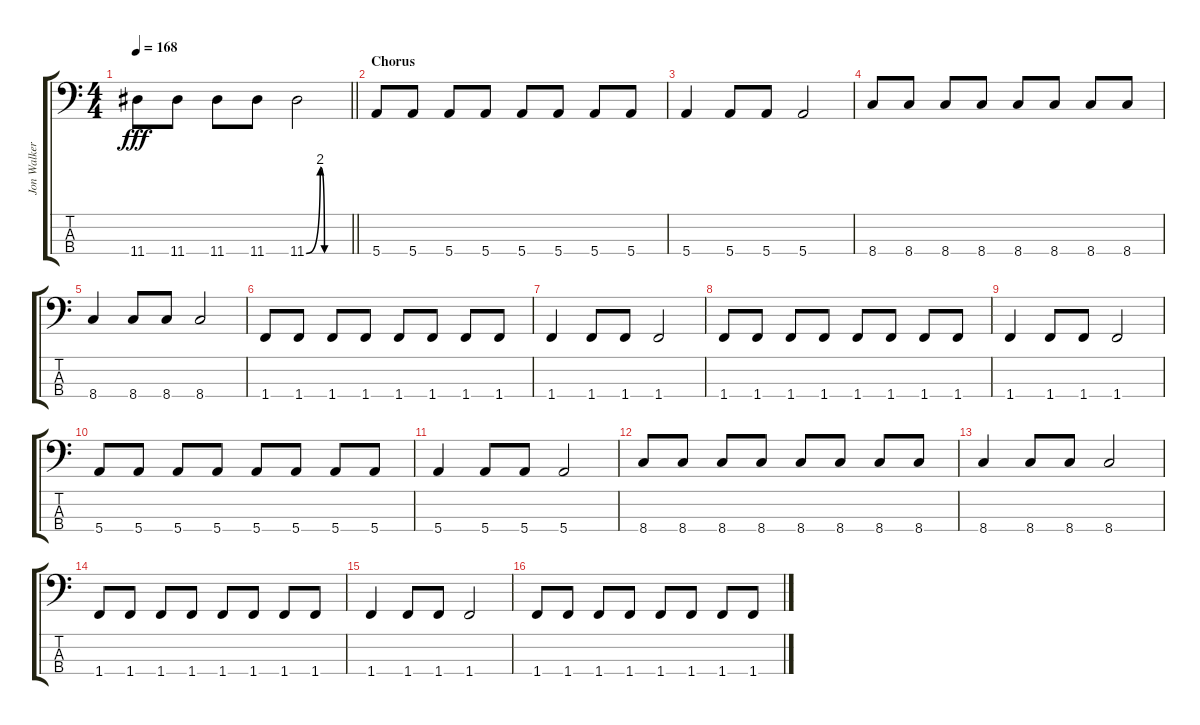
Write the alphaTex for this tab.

\track ("Jon Walker" "Jon Walker") {instrument electricbasspick}
\staff {score tabs}
\tuning (G2 D2 A1 E1) {hide}
\ts (4 4)
\tempo 168
\clef f4
\barLineRight lightlight
\ks c
11.4.8{dy fff} 11.4.8 11.4.8 11.4.8 11.4{be (custom 0 0 20 8 26 0 31 0 60 0)}.2 |
\section ("" "Chorus")
5.4.8 5.4.8 5.4.8 5.4.8 5.4.8 5.4.8 5.4.8 5.4.8 |
5.4.4 5.4.8 5.4.8 5.4.2 |
8.4.8 8.4.8 8.4.8 8.4.8 8.4.8 8.4.8 8.4.8 8.4.8 |
8.4.4 8.4.8 8.4.8 8.4.2 |
1.4.8 1.4.8 1.4.8 1.4.8 1.4.8 1.4.8 1.4.8 1.4.8 |
1.4.4 1.4.8 1.4.8 1.4.2 |
1.4.8 1.4.8 1.4.8 1.4.8 1.4.8 1.4.8 1.4.8 1.4.8 |
1.4.4 1.4.8 1.4.8 1.4.2 |
5.4.8 5.4.8 5.4.8 5.4.8 5.4.8 5.4.8 5.4.8 5.4.8 |
5.4.4 5.4.8 5.4.8 5.4.2 |
8.4.8 8.4.8 8.4.8 8.4.8 8.4.8 8.4.8 8.4.8 8.4.8 |
8.4.4 8.4.8 8.4.8 8.4.2 |
1.4.8 1.4.8 1.4.8 1.4.8 1.4.8 1.4.8 1.4.8 1.4.8 |
1.4.4 1.4.8 1.4.8 1.4.2 |
1.4.8 1.4.8 1.4.8 1.4.8 1.4.8 1.4.8 1.4.8 1.4.8
